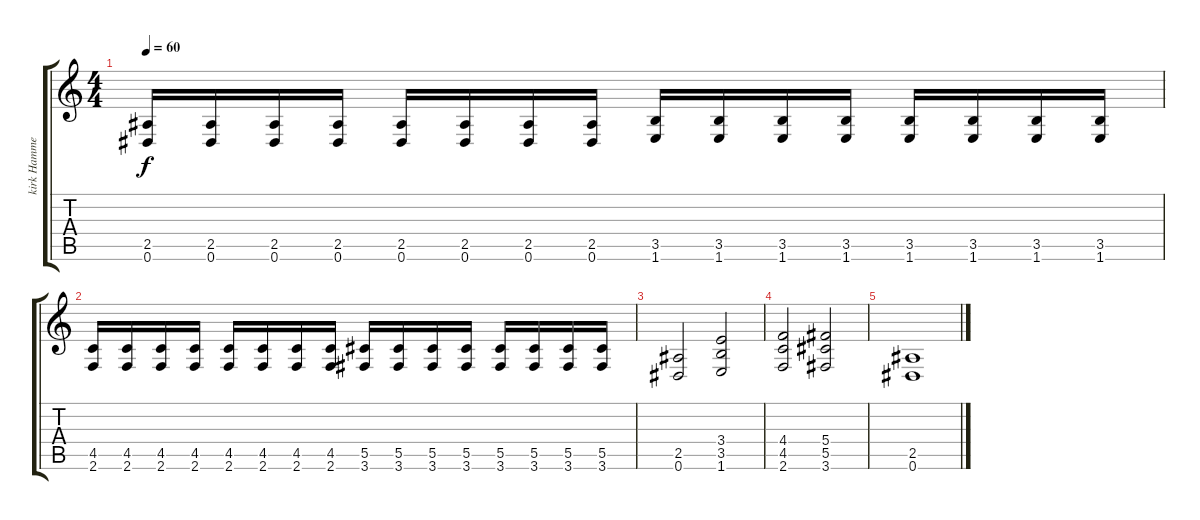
\track ("kirk Hammet" "kirk Hamme") {instrument distortionguitar}
\staff {score tabs}
\tuning (Eb4 Bb3 Gb3 Db3 Ab2 Eb2) {hide}
\ts (4 4)
\tempo 60
\clef g2
\ks c
(2.5 0.6).16{dy f} (2.5 0.6).16 (2.5 0.6).16 (2.5 0.6).16 (2.5 0.6).16 (2.5 0.6).16 (2.5 0.6).16 (2.5 0.6).16 (3.5 1.6).16 (3.5 1.6).16 (3.5 1.6).16 (3.5 1.6).16 (3.5 1.6).16 (3.5 1.6).16 (3.5 1.6).16 (3.5 1.6).16 |
(4.5 2.6).16 (4.5 2.6).16 (4.5 2.6).16 (4.5 2.6).16 (4.5 2.6).16 (4.5 2.6).16 (4.5 2.6).16 (4.5 2.6).16 (5.5 3.6).16 (5.5 3.6).16 (5.5 3.6).16 (5.5 3.6).16 (5.5 3.6).16 (5.5 3.6).16 (5.5 3.6).16 (5.5 3.6).16 |
(2.5 0.6).2 (3.4 3.5 1.6).2 |
(4.4 4.5 2.6).2 (5.4 5.5 3.6).2 |
(2.5 0.6).1
